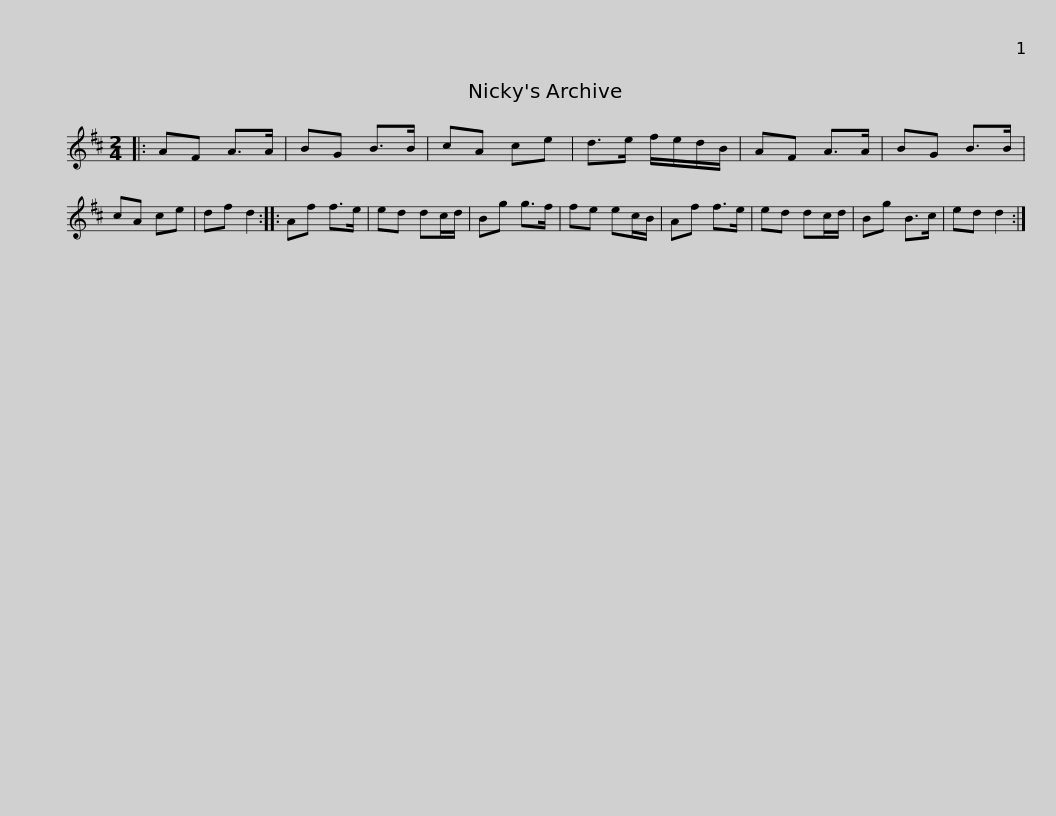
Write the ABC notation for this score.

X:1
L:1/8
M:2/4
I:linebreak $
K:D
V:1 treble
V:1
|: AF A>A | BG B>B | cA ce | d>e f/e/d/B/ | AF A>A | %5
 BG B>B | cA ce | df d2 :: Af f>e |$ ed dc/d/ | %10
 Bg g>f | fe ec/B/ | Af f>e | ed dc/d/ | Bg B>c | %15
 ed d2 :| %16
